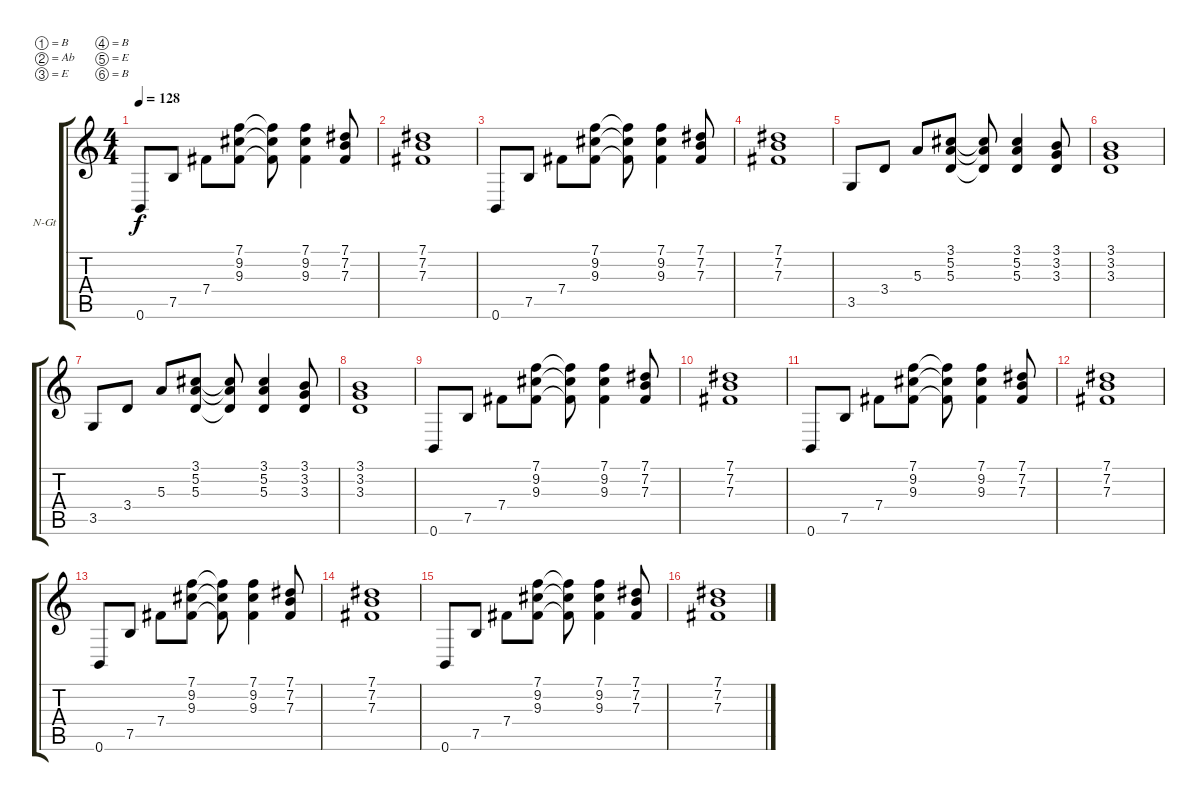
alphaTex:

\defaultSystemsLayout 4
\bracketExtendMode groupsimilarinstruments
\firstSystemTrackNameOrientation horizontal
\otherSystemsTrackNameOrientation horizontal
\track ("Acoustic Rhythm Guitar" "N-Gt") {instrument acousticguitarnylon}
\staff {score tabs}
\tuning (B2 Ab3 E3 B2 E2 B1)
\ts (4 4)
\tempo 128
\clef g2
\ks c
0.6.8{dy f} 7.5.8 7.4.8 (7.1 9.2 9.3).8 (7.1{t} 9.2{t} 9.3{t}).8 (7.1 9.2 9.3).4 (7.1 7.2 7.3).8 |
(7.1 7.2 7.3).1 |
0.6.8 7.5.8 7.4.8 (7.1 9.2 9.3).8 (7.1{t} 9.2{t} 9.3{t}).8 (7.1 9.2 9.3).4 (7.1 7.2 7.3).8 |
(7.1 7.2 7.3).1 |
3.5.8 3.4.8 5.3.8 (3.1 5.2 5.3).8 (3.1{t} 5.2{t} 5.3{t}).8 (3.1 5.2 5.3).4 (3.1 3.2 3.3).8 |
(3.1 3.2 3.3).1 |
3.5.8 3.4.8 5.3.8 (3.1 5.2 5.3).8 (3.1{t} 5.2{t} 5.3{t}).8 (3.1 5.2 5.3).4 (3.1 3.2 3.3).8 |
(3.1 3.2 3.3).1 |
0.6.8 7.5.8 7.4.8 (7.1 9.2 9.3).8 (7.1{t} 9.2{t} 9.3{t}).8 (7.1 9.2 9.3).4 (7.1 7.2 7.3).8 |
(7.1 7.2 7.3).1 |
0.6.8 7.5.8 7.4.8 (7.1 9.2 9.3).8 (7.1{t} 9.2{t} 9.3{t}).8 (7.1 9.2 9.3).4 (7.1 7.2 7.3).8 |
(7.1 7.2 7.3).1 |
0.6.8 7.5.8 7.4.8 (7.1 9.2 9.3).8 (7.1{t} 9.2{t} 9.3{t}).8 (7.1 9.2 9.3).4 (7.1 7.2 7.3).8 |
(7.1 7.2 7.3).1 |
0.6.8 7.5.8 7.4.8 (7.1 9.2 9.3).8 (7.1{t} 9.2{t} 9.3{t}).8 (7.1 9.2 9.3).4 (7.1 7.2 7.3).8 |
(7.1 7.2 7.3).1
